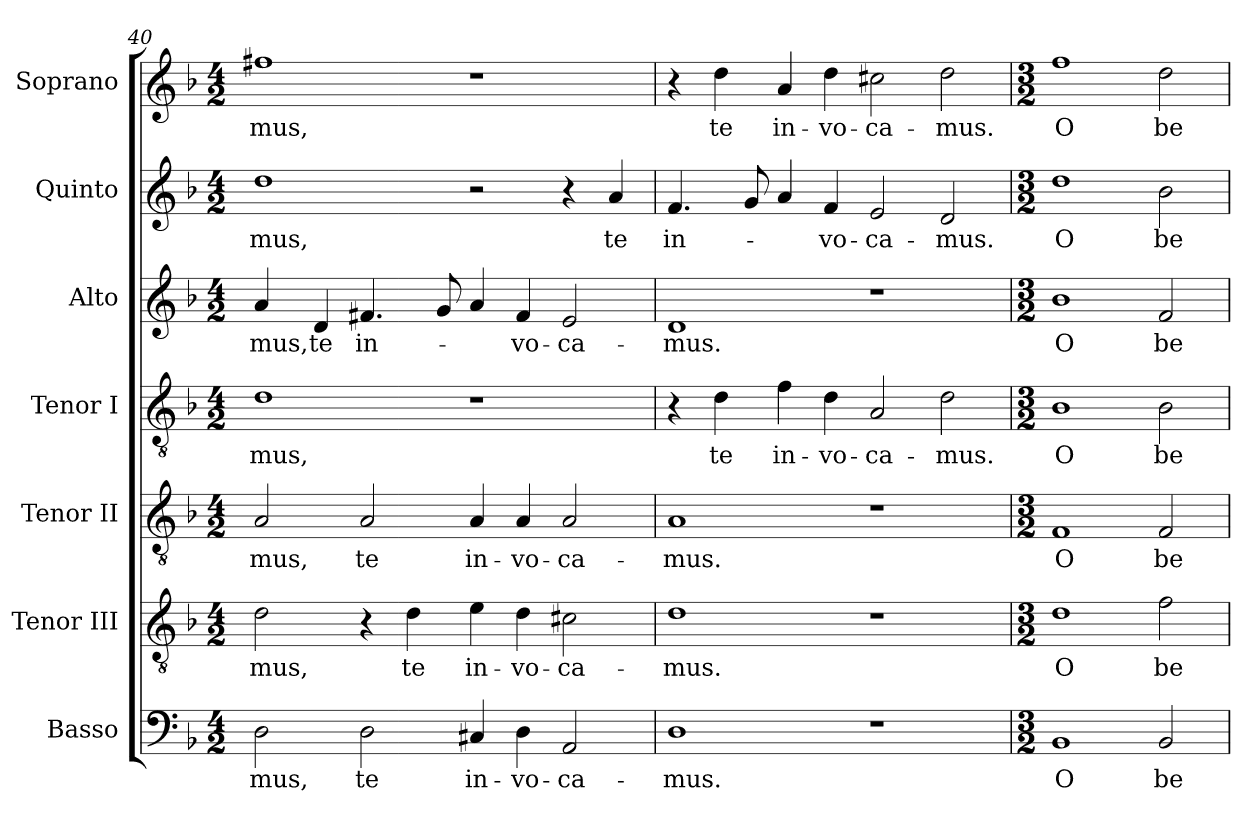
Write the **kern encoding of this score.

**kern	**text	**kern	**text	**kern	**text	**kern	**text	**kern	**text	**kern	**text	**kern	**text
*part7	*part7	*part6	*part6	*part5	*part5	*part4	*part4	*part3	*part3	*part2	*part2	*part1	*part1
*staff7	*staff7	*staff6	*staff6	*staff5	*staff5	*staff4	*staff4	*staff3	*staff3	*staff2	*staff2	*staff1	*staff1
*I"Basso	*	*I"Tenor III	*	*I"Tenor II	*	*I"Tenor I	*	*I"Alto	*	*I"Quinto	*	*I"Soprano	*
*I'B.	*	*I'T 3.	*	*I'T 2.	*	*I'T 1.	*	*I'A.	*	*I'Q.	*	*I'S.	*
*clefF4	*	*clefGv2	*	*clefGv2	*	*clefGv2	*	*clefG2	*	*clefG2	*	*clefG2	*
*	*	*ITrd7c12	*	*ITrd7c12	*	*ITrd7c12	*	*	*	*	*	*	*
*k[b-]	*	*k[b-]	*	*k[b-]	*	*k[b-]	*	*k[b-]	*	*k[b-]	*	*k[b-]	*
*F:	*	*F:	*	*F:	*	*F:	*	*F:	*	*F:	*	*F:	*
*M4/2	*	*M4/2	*	*M4/2	*	*M4/2	*	*M4/2	*	*M4/2	*	*M4/2	*
=40	=40	=40	=40	=40	=40	=40	=40	=40	=40	=40	=40	=40	=40
!	!LO:LY:b:color=#000000	!	!	!	!	!	!	!	!	!	!	!	!
!	!	!	!LO:LY:b:color=#000000	!	!	!	!	!	!	!	!	!	!
!	!	!	!	!	!LO:LY:b:color=#000000	!	!	!	!	!	!	!	!
!	!	!	!	!	!	!	!LO:LY:b:color=#000000	!	!	!	!	!	!
!	!	!	!	!	!	!	!	!	!LO:LY:b:color=#000000	!	!	!	!
!	!	!	!	!	!	!	!	!	!	!	!LO:LY:b:color=#000000	!	!
!	!	!	!	!	!	!	!	!	!	!	!	!	!LO:LY:b:color=#000000
2Di\	-mus,	2Di\	-mus,	2AAi/	-mus,	1Di	-mus,	4ai/	-mus,	1ddi	-mus,	1ff#Xi	-mus,
!	!	!	!	!	!	!	!	!	!LO:LY:b:color=#000000	!	!	!	!
.	.	.	.	.	.	.	.	4di/	te	.	.	.	.
!	!LO:LY:b:color=#000000	!	!	!	!	!	!	!	!	!	!	!	!
!	!	!	!	!	!LO:LY:b:color=#000000	!	!	!	!	!	!	!	!
!	!	!	!	!	!	!	!	!	!LO:LY:b:color=#000000	!	!	!	!
2Di\	te	4r	.	2AAi/	te	.	.	4.f#Xi/	in-	.	.	.	.
!	!	!	!LO:LY:b:color=#000000	!	!	!	!	!	!	!	!	!	!
.	.	4Di\	te	.	.	.	.	.	.	.	.	.	.
.	.	.	.	.	.	.	.	8gi/	.	.	.	.	.
!	!LO:LY:b:color=#000000	!	!	!	!	!	!	!	!	!	!	!	!
!	!	!	!LO:LY:b:color=#000000	!	!	!	!	!	!	!	!	!	!
!	!	!	!	!	!LO:LY:b:color=#000000	!	!	!	!	!	!	!	!
4C#Xi/	in-	4Ei\	in-	4AAi/	in-	1r	.	4ai/	.	2r	.	1r	.
!	!LO:LY:b:color=#000000	!	!	!	!	!	!	!	!	!	!	!	!
!	!	!	!LO:LY:b:color=#000000	!	!	!	!	!	!	!	!	!	!
!	!	!	!	!	!LO:LY:b:color=#000000	!	!	!	!	!	!	!	!
!	!	!	!	!	!	!	!	!	!LO:LY:b:color=#000000	!	!	!	!
4Di\	-vo-	4Di\	-vo-	4AAi/	-vo-	.	.	4f#i/	-vo-	.	.	.	.
!	!LO:LY:b:color=#000000	!	!	!	!	!	!	!	!	!	!	!	!
!	!	!	!LO:LY:b:color=#000000	!	!	!	!	!	!	!	!	!	!
!	!	!	!	!	!LO:LY:b:color=#000000	!	!	!	!	!	!	!	!
!	!	!	!	!	!	!	!	!	!LO:LY:b:color=#000000	!	!	!	!
2AAi/	-ca-	2C#Xi\	-ca-	2AAi/	-ca-	.	.	2ei/	-ca-	4r	.	.	.
!	!	!	!	!	!	!	!	!	!	!	!LO:LY:b:color=#000000	!	!
.	.	.	.	.	.	.	.	.	.	4ai/	te	.	.
=41	=41	=41	=41	=41	=41	=41	=41	=41	=41	=41	=41	=41	=41
!	!LO:LY:b:color=#000000	!	!	!	!	!	!	!	!	!	!	!	!
!	!	!	!LO:LY:b:color=#000000	!	!	!	!	!	!	!	!	!	!
!	!	!	!	!	!LO:LY:b:color=#000000	!	!	!	!	!	!	!	!
!	!	!	!	!	!	!	!	!	!LO:LY:b:color=#000000	!	!	!	!
!	!	!	!	!	!	!	!	!	!	!	!LO:LY:b:color=#000000	!	!
1Di	-mus.	1Di	-mus.	1AAi	-mus.	4r	.	1di	-mus.	4.fi/	in-	4r	.
!	!	!	!	!	!	!	!LO:LY:b:color=#000000	!	!	!	!	!	!
!	!	!	!	!	!	!	!	!	!	!	!	!	!LO:LY:b:color=#000000
.	.	.	.	.	.	4Di\	te	.	.	.	.	4ddi\	te
.	.	.	.	.	.	.	.	.	.	8gi/	.	.	.
!	!	!	!	!	!	!	!LO:LY:b:color=#000000	!	!	!	!	!	!
!	!	!	!	!	!	!	!	!	!	!	!	!	!LO:LY:b:color=#000000
.	.	.	.	.	.	4Fi\	in-	.	.	4ai/	.	4ai/	in-
!	!	!	!	!	!	!	!LO:LY:b:color=#000000	!	!	!	!	!	!
!	!	!	!	!	!	!	!	!	!	!	!LO:LY:b:color=#000000	!	!
!	!	!	!	!	!	!	!	!	!	!	!	!	!LO:LY:b:color=#000000
.	.	.	.	.	.	4Di\	-vo-	.	.	4fi/	-vo-	4ddi\	-vo-
!	!	!	!	!	!	!	!LO:LY:b:color=#000000	!	!	!	!	!	!
!	!	!	!	!	!	!	!	!	!	!	!LO:LY:b:color=#000000	!	!
!	!	!	!	!	!	!	!	!	!	!	!	!	!LO:LY:b:color=#000000
1r	.	1r	.	1r	.	2AAi/	-ca-	1r	.	2ei/	-ca-	2cc#Xi\	-ca-
!	!	!	!	!	!	!	!LO:LY:b:color=#000000	!	!	!	!	!	!
!	!	!	!	!	!	!	!	!	!	!	!LO:LY:b:color=#000000	!	!
!	!	!	!	!	!	!	!	!	!	!	!	!	!LO:LY:b:color=#000000
.	.	.	.	.	.	2Di\	-mus.	.	.	2di/	-mus.	2ddi\	-mus.
=42	=42	=42	=42	=42	=42	=42	=42	=42	=42	=42	=42	=42	=42
*M3/2	*	*M3/2	*	*M3/2	*	*M3/2	*	*M3/2	*	*M3/2	*	*M3/2	*
!	!LO:LY:b:color=#000000	!	!	!	!	!	!	!	!	!	!	!	!
!	!	!	!LO:LY:b:color=#000000	!	!	!	!	!	!	!	!	!	!
!	!	!	!	!	!LO:LY:b:color=#000000	!	!	!	!	!	!	!	!
!	!	!	!	!	!	!	!LO:LY:b:color=#000000	!	!	!	!	!	!
!	!	!	!	!	!	!	!	!	!LO:LY:b:color=#000000	!	!	!	!
!	!	!	!	!	!	!	!	!	!	!	!LO:LY:b:color=#000000	!	!
!	!	!	!	!	!	!	!	!	!	!	!	!	!LO:LY:b:color=#000000
1BB-i	O	1Di	O	1FFi	O	1BB-i	O	1b-i	O	1ddi	O	1ffi	O
!	!LO:LY:b:color=#000000	!	!	!	!	!	!	!	!	!	!	!	!
!	!	!	!LO:LY:b:color=#000000	!	!	!	!	!	!	!	!	!	!
!	!	!	!	!	!LO:LY:b:color=#000000	!	!	!	!	!	!	!	!
!	!	!	!	!	!	!	!LO:LY:b:color=#000000	!	!	!	!	!	!
!	!	!	!	!	!	!	!	!	!LO:LY:b:color=#000000	!	!	!	!
!	!	!	!	!	!	!	!	!	!	!	!LO:LY:b:color=#000000	!	!
!	!	!	!	!	!	!	!	!	!	!	!	!	!LO:LY:b:color=#000000
2BB-i/	be-	2Fi\	be-	2FFi/	be-	2BB-i\	be-	2fi/	be-	2b-i\	be-	2ddi\	be-
=	=	=	=	=	=	=	=	=	=	=	=	=	=
*-	*-	*-	*-	*-	*-	*-	*-	*-	*-	*-	*-	*-	*-
